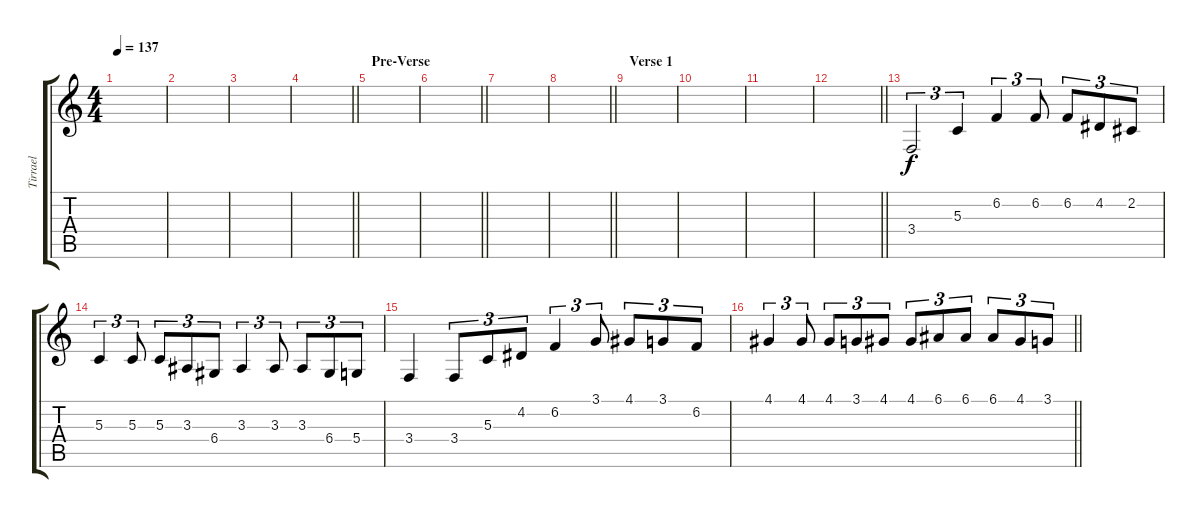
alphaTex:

\track ("Tirrael" "Tirrael") {instrument accordion}
\staff {score tabs}
\tuning (E4 B3 G3 D3 A2 E2) {hide}
\ts (4 4)
\tempo 137
\clef g2
\ks c
|
|
|
\barLineRight lightlight
|
\section ("" "Pre-Verse")
|
\barLineRight lightlight
|
|
\barLineRight lightlight
|
\section ("" "Verse 1")
|
|
|
\barLineRight lightlight
|
\section ("" "")
3.4.2{tu (3 2)} 5.3.4{tu (3 2)} 6.2.4{tu (3 2)} 6.2.8{tu (3 2)} 6.2.8{tu (3 2)} 4.2.8{tu (3 2)} 2.2.8{tu (3 2)} |
5.3.4{tu (3 2)} 5.3.8{tu (3 2)} 5.3.8{tu (3 2)} 3.3.8{tu (3 2)} 6.4.8{tu (3 2)} 3.3.4{tu (3 2)} 3.3.8{tu (3 2)} 3.3.8{tu (3 2)} 6.4.8{tu (3 2)} 5.4.8{tu (3 2)} |
3.4.4 3.4.8{tu (3 2)} 5.3.8{tu (3 2)} 4.2.8{tu (3 2)} 6.2.4{tu (3 2)} 3.1.8{tu (3 2)} 4.1.8{tu (3 2)} 3.1.8{tu (3 2)} 6.2.8{tu (3 2)} |
\barLineRight lightlight
4.1.4{tu (3 2)} 4.1.8{tu (3 2)} 4.1.8{tu (3 2)} 3.1.8{tu (3 2)} 4.1.8{tu (3 2)} 4.1.8{tu (3 2)} 6.1.8{tu (3 2)} 6.1.8{tu (3 2)} 6.1.8{tu (3 2)} 4.1.8{tu (3 2)} 3.1.8{tu (3 2)}
